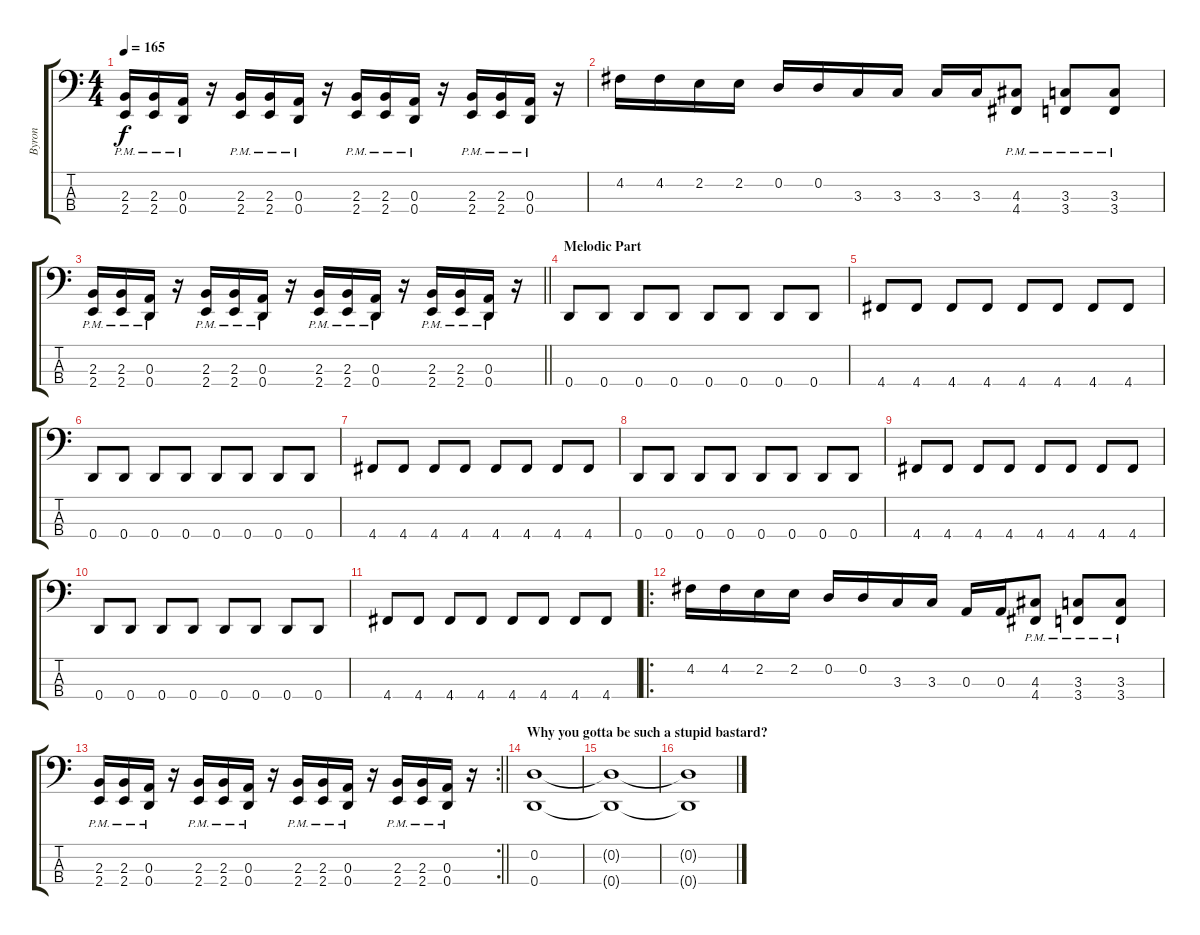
\track ("Byron" "Byron") {instrument electricbassfinger}
\staff {score tabs}
\tuning (G2 D2 A1 D1) {hide}
\ts (4 4)
\tempo 165
\clef f4
\ks c
(2.3{pm} 2.4{pm}).16{dy f} (2.3{pm} 2.4{pm}).16 (0.3{pm} 0.4{pm}).16 r.16 (2.3{pm} 2.4{pm}).16 (2.3{pm} 2.4{pm}).16 (0.3{pm} 0.4{pm}).16 r.16 (2.3{pm} 2.4{pm}).16 (2.3{pm} 2.4{pm}).16 (0.3{pm} 0.4{pm}).16 r.16 (2.3{pm} 2.4{pm}).16 (2.3{pm} 2.4{pm}).16 (0.3{pm} 0.4{pm}).16 r.16 |
4.2.16 4.2.16 2.2.16 2.2.16 0.2.16 0.2.16 3.3.16 3.3.16 3.3.16 3.3.16 (4.3{pm} 4.4{pm}).8 (3.3{pm} 3.4{pm}).8 (3.3{pm} 3.4{pm}).8 |
\barLineRight lightlight
(2.3{pm} 2.4{pm}).16 (2.3{pm} 2.4{pm}).16 (0.3{pm} 0.4{pm}).16 r.16 (2.3{pm} 2.4{pm}).16 (2.3{pm} 2.4{pm}).16 (0.3{pm} 0.4{pm}).16 r.16 (2.3{pm} 2.4{pm}).16 (2.3{pm} 2.4{pm}).16 (0.3{pm} 0.4{pm}).16 r.16 (2.3{pm} 2.4{pm}).16 (2.3{pm} 2.4{pm}).16 (0.3{pm} 0.4{pm}).16 r.16 |
\section ("" "Melodic Part")
0.4.8 0.4.8 0.4.8 0.4.8 0.4.8 0.4.8 0.4.8 0.4.8 |
4.4.8 4.4.8 4.4.8 4.4.8 4.4.8 4.4.8 4.4.8 4.4.8 |
0.4.8 0.4.8 0.4.8 0.4.8 0.4.8 0.4.8 0.4.8 0.4.8 |
4.4.8 4.4.8 4.4.8 4.4.8 4.4.8 4.4.8 4.4.8 4.4.8 |
0.4.8 0.4.8 0.4.8 0.4.8 0.4.8 0.4.8 0.4.8 0.4.8 |
4.4.8 4.4.8 4.4.8 4.4.8 4.4.8 4.4.8 4.4.8 4.4.8 |
0.4.8 0.4.8 0.4.8 0.4.8 0.4.8 0.4.8 0.4.8 0.4.8 |
4.4.8 4.4.8 4.4.8 4.4.8 4.4.8 4.4.8 4.4.8 4.4.8 |
\ro
4.2.16 4.2.16 2.2.16 2.2.16 0.2.16 0.2.16 3.3.16 3.3.16 0.3.16 0.3.16 (4.3{pm} 4.4{pm}).8 (3.3{pm} 3.4{pm}).8 (3.3{pm} 3.4{pm}).8 |
\rc 2
\barLineRight lightlight
(2.3{pm} 2.4{pm}).16 (2.3{pm} 2.4{pm}).16 (0.3{pm} 0.4{pm}).16 r.16 (2.3{pm} 2.4{pm}).16 (2.3{pm} 2.4{pm}).16 (0.3{pm} 0.4{pm}).16 r.16 (2.3{pm} 2.4{pm}).16 (2.3{pm} 2.4{pm}).16 (0.3{pm} 0.4{pm}).16 r.16 (2.3{pm} 2.4{pm}).16 (2.3{pm} 2.4{pm}).16 (0.3{pm} 0.4{pm}).16 r.16 |
\section ("" "Why you gotta be such a stupid bastard?")
(0.2 0.4).1 |
(0.2{t} 0.4{t}).1 |
(0.2{t} 0.4{t}).1
